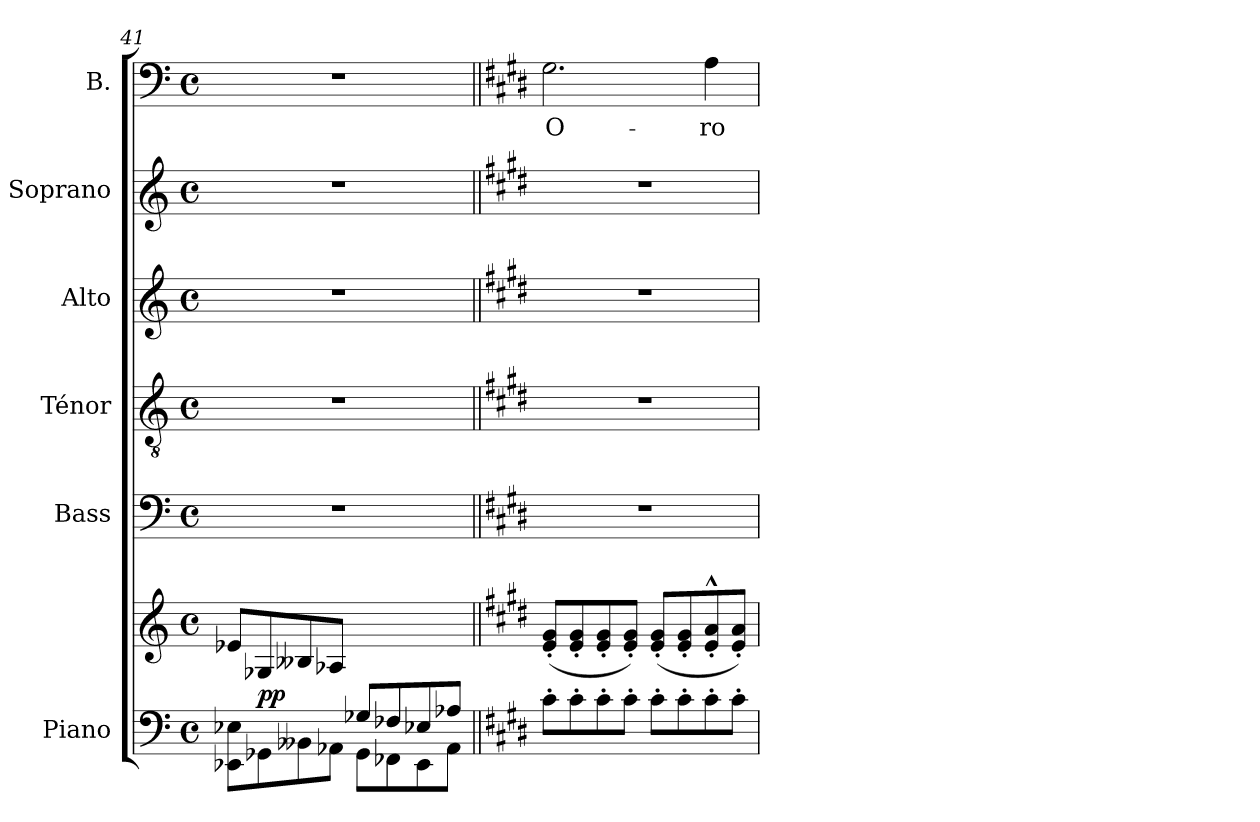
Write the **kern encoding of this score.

**kern	**kern	**dynam	**kern	**kern	**kern	**kern	**kern	**text
*part6	*part6	*part6	*part5	*part4	*part3	*part2	*part1	*part1
*staff7	*staff6	*staff6/7	*staff5	*staff4	*staff3	*staff2	*staff1	*staff1
*I"Piano	*	*	*I"Bass	*I"Ténor	*I"Alto	*I"Soprano	*I"B.	*
*I'Pno.	*	*	*I'B.	*I'T.	*I'A.	*I'S.	*I'B.	*
*clefF4	*clefG2	*	*clefF4	*clefGv2	*clefG2	*clefG2	*clefF4	*
*k[]	*k[]	*	*k[]	*k[]	*k[]	*k[]	*k[]	*
*M4/4	*M4/4	*	*M4/4	*M4/4	*M4/4	*M4/4	*M4/4	*
*met(c)	*met(c)	*	*met(c)	*met(c)	*met(c)	*met(c)	*met(c)	*
=41	=41	=41	=41	=41	=41	=41	=41	=41
*^	*	*	*	*	*	*	*	*
2ryy	8EE-X\ 8E-X\L	8e-X/L	.	1r	1r	1r	1r	1r	.
!	!	!	!LO:DY:a=2	!	!	!	!	!	!
.	8GG-X\	(>8G-X/	pp	.	.	.	.	.	.
.	8BB--X\	8B--X/	.	.	.	.	.	.	.
.	8AA-X\J	8A-X/J	.	.	.	.	.	.	.
8G-/L	8GG-\L	2ryy	.	.	.	.	.	.	.
8F-X/	8FF-X\	.	.	.	.	.	.	.	.
8E-X/	8EE-\	.	.	.	.	.	.	.	.
8A-/J)	8AA-\J	.	.	.	.	.	.	.	.
*v	*v	*	*	*	*	*	*	*	*
=42||	=42||	=42||	=42||	=42||	=42||	=42||	=42||	=42||
*k[f#c#g#d#]	*k[f#c#g#d#]	*	*k[f#c#g#d#]	*k[f#c#g#d#]	*k[f#c#g#d#]	*k[f#c#g#d#]	*k[f#c#g#d#]	*
8c#'\L	(8e/' 8g#/'L	.	1r	1r	1r	1r	2.G#\	O-
8c#'\	8e/' 8g#/'	.	.	.	.	.	.	.
8c#'\	8e/' 8g#/'	.	.	.	.	.	.	.
8c#'\J	8e/' 8g#/'J)	.	.	.	.	.	.	.
8c#'\L	(8e/' 8g#/'L	.	.	.	.	.	.	.
8c#'\	8e/' 8g#/'	.	.	.	.	.	.	.
8c#'\	8e/'^^ 8a/'^^	.	.	.	.	.	4A\	-ro
8c#'\J	8e/' 8a/'J)	.	.	.	.	.	.	.
=	=	=	=	=	=	=	=	=
*-	*-	*-	*-	*-	*-	*-	*-	*-
